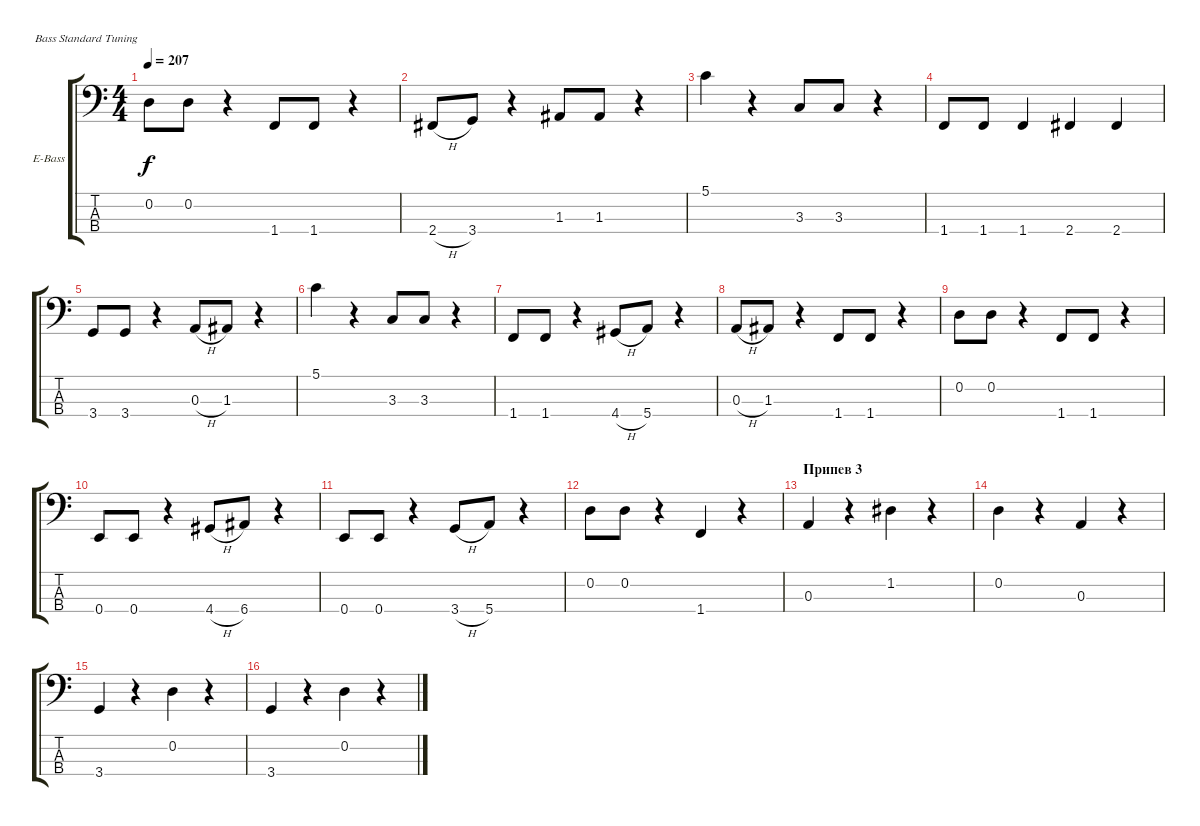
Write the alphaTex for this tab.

\defaultSystemsLayout 4
\bracketExtendMode groupsimilarinstruments
\firstSystemTrackNameOrientation horizontal
\otherSystemsTrackNameOrientation horizontal
\track ("Electric Bass" "E-Bass") {instrument electricbassfinger}
\staff {score tabs}
\tuning (G2 D2 A1 E1)
\ts (4 4)
\tempo 207
\clef f4
\ks c
0.2.8{dy f} 0.2.8 r.4 1.4.8 1.4.8 r.4 |
2.4{h}.8 3.4.8 r.4 1.3.8 1.3.8 r.4 |
5.1.4 r.4 3.3.8 3.3.8 r.4 |
1.4.8 1.4.8 1.4.4 2.4.4 2.4.4 |
3.4.8 3.4.8 r.4 0.3{h}.8 1.3.8 r.4 |
5.1.4 r.4 3.3.8 3.3.8 r.4 |
1.4.8 1.4.8 r.4 4.4{h}.8 5.4.8 r.4 |
0.3{h}.8 1.3.8 r.4 1.4.8 1.4.8 r.4 |
0.2.8 0.2.8 r.4 1.4.8 1.4.8 r.4 |
0.4.8 0.4.8 r.4 4.4{h}.8 6.4.8 r.4 |
0.4.8 0.4.8 r.4 3.4{h}.8 5.4.8 r.4 |
0.2.8 0.2.8 r.4 1.4.4 r.4 |
\section ("" "Припев 3")
0.3.4 r.4 1.2.4 r.4 |
0.2.4 r.4 0.3.4 r.4 |
3.4.4 r.4 0.2.4 r.4 |
3.4.4 r.4 0.2.4 r.4
